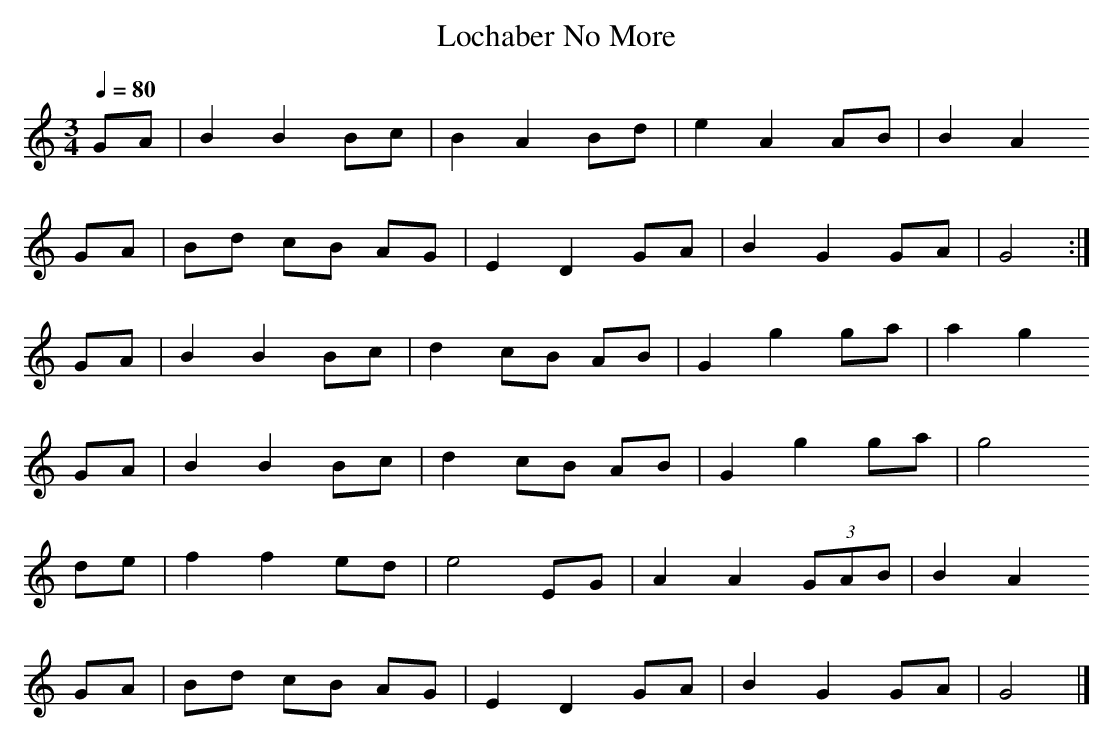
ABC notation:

X:1
T:Lochaber No More
M:3/4
L:1/8
Q:1/4=80
K:GMix
GA|B2 B2 Bc|B2 A2 Bd|e2 A2   AB |B2 A2
GA|Bd cB AG|E2 D2 GA|B2 G2   GA |G4 :|
GA|B2 B2 Bc|d2 cB AB|G2 g2   ga |a2 g2
GA|B2 B2 Bc|d2 cB AB|G2 g2   ga |g4
de|f2 f2 ed|e4    EG|A2 A2 (3GAB|B2 A2
GA|Bd cB AG|E2 D2 GA|B2 G2   GA |G4 |]


=============================================================================
==  (c) Jack Campin         http://www.campin.me.uk/          August 2013  ==
==        11 Third Street, Newtongrange, Midlothian EH22 4PU, Scotland     ==
==                                                                         ==
==              these pages: http://tinyurl.com/scottishmodes              ==
=============================================================================
